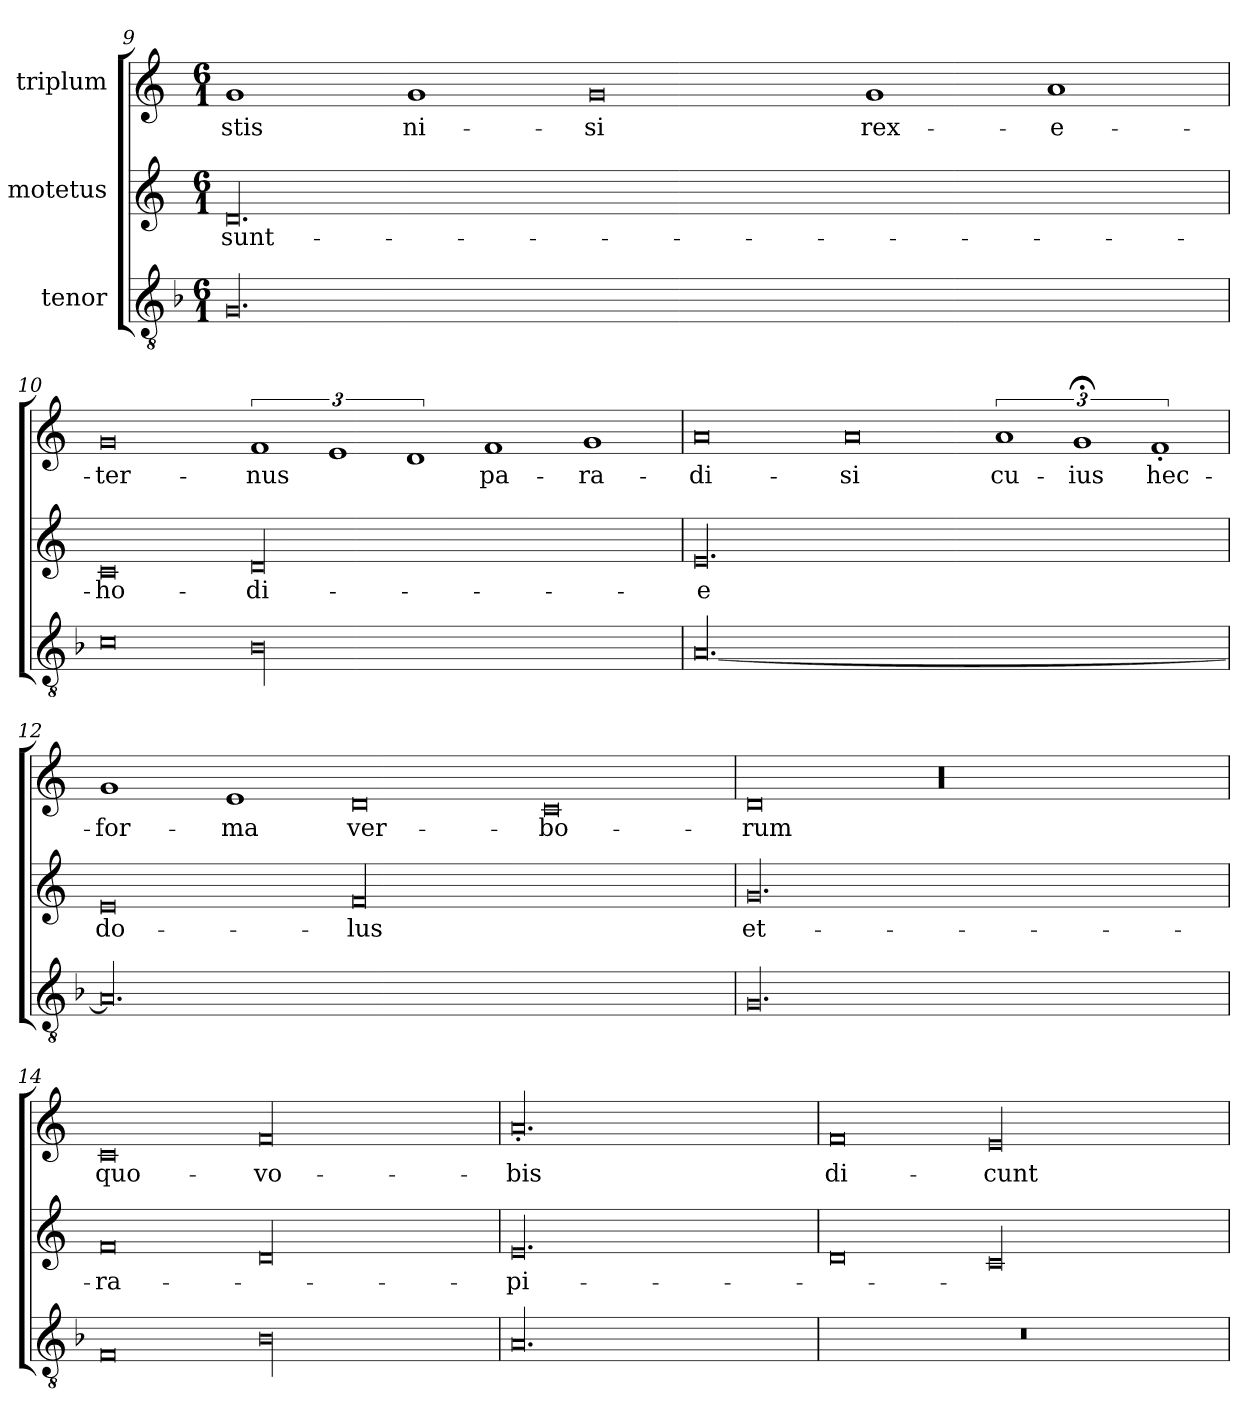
**kern	**kern	**text	**kern	**text
*part3	*part2	*part2	*part1	*part1
*staff3	*staff2	*staff2	*staff1	*staff1
*I"tenor	*I"motetus	*	*I"triplum	*
*clefGv2	*clefG2	*	*clefG2	*
*k[b-]	*k[]	*	*k[]	*
*F:	*C:	*	*C:	*
*M6/1	*M6/1	*	*M6/1	*
=9	=9	=9	=9	=9
00.G/	00.d/	sunt-	1g/	-stis
.	.	.	1g/	ni-
.	.	.	0g/	-si
.	.	.	1g/	rex-
.	.	.	1a/	e-
=10	=10	=10	=10	=10
0c\	0c/	ho-	0g/	-ter-
00B-\	00d/	-di-	3%2f/	-nus
.	.	.	3%2e/	.
.	.	.	3%2d/	.
.	.	.	1f/	pa-
.	.	.	1g/	-ra-
=11	=11	=11	=11	=11
[00.A/	00.e/	-e	0a/	-di-
.	.	.	0a/	-si
.	.	.	3%2a/	cu-
.	.	.	3%2g;</	-ius
.	.	.	3%2f'/	hec-
=12	=12	=12	=12	=12
00.A/]	0e/	do-	1g/	for-
.	.	.	1e/	-ma
.	00f/	-lus	0d/	ver-
.	.	.	0c/	-bo-
!!LO:PB:g=z
=13	=13	=13	=13	=13
00.G/	00.g/	et-	0d/	-rum
.	.	.	00r	.
=14	=14	=14	=14	=14
0F/	0f/	ra-	0c/	quo-
00B-\	00d/	.	00f/	vo-
=15	=15	=15	=15	=15
00.A/	00.e/	-pi-	00.a'/	-bis
=16	=16	=16	=16	=16
00.r	0d/	.	0f/	di-
.	00c/	.	00e/	-cunt
=	=	=	=	=
*-	*-	*-	*-	*-
